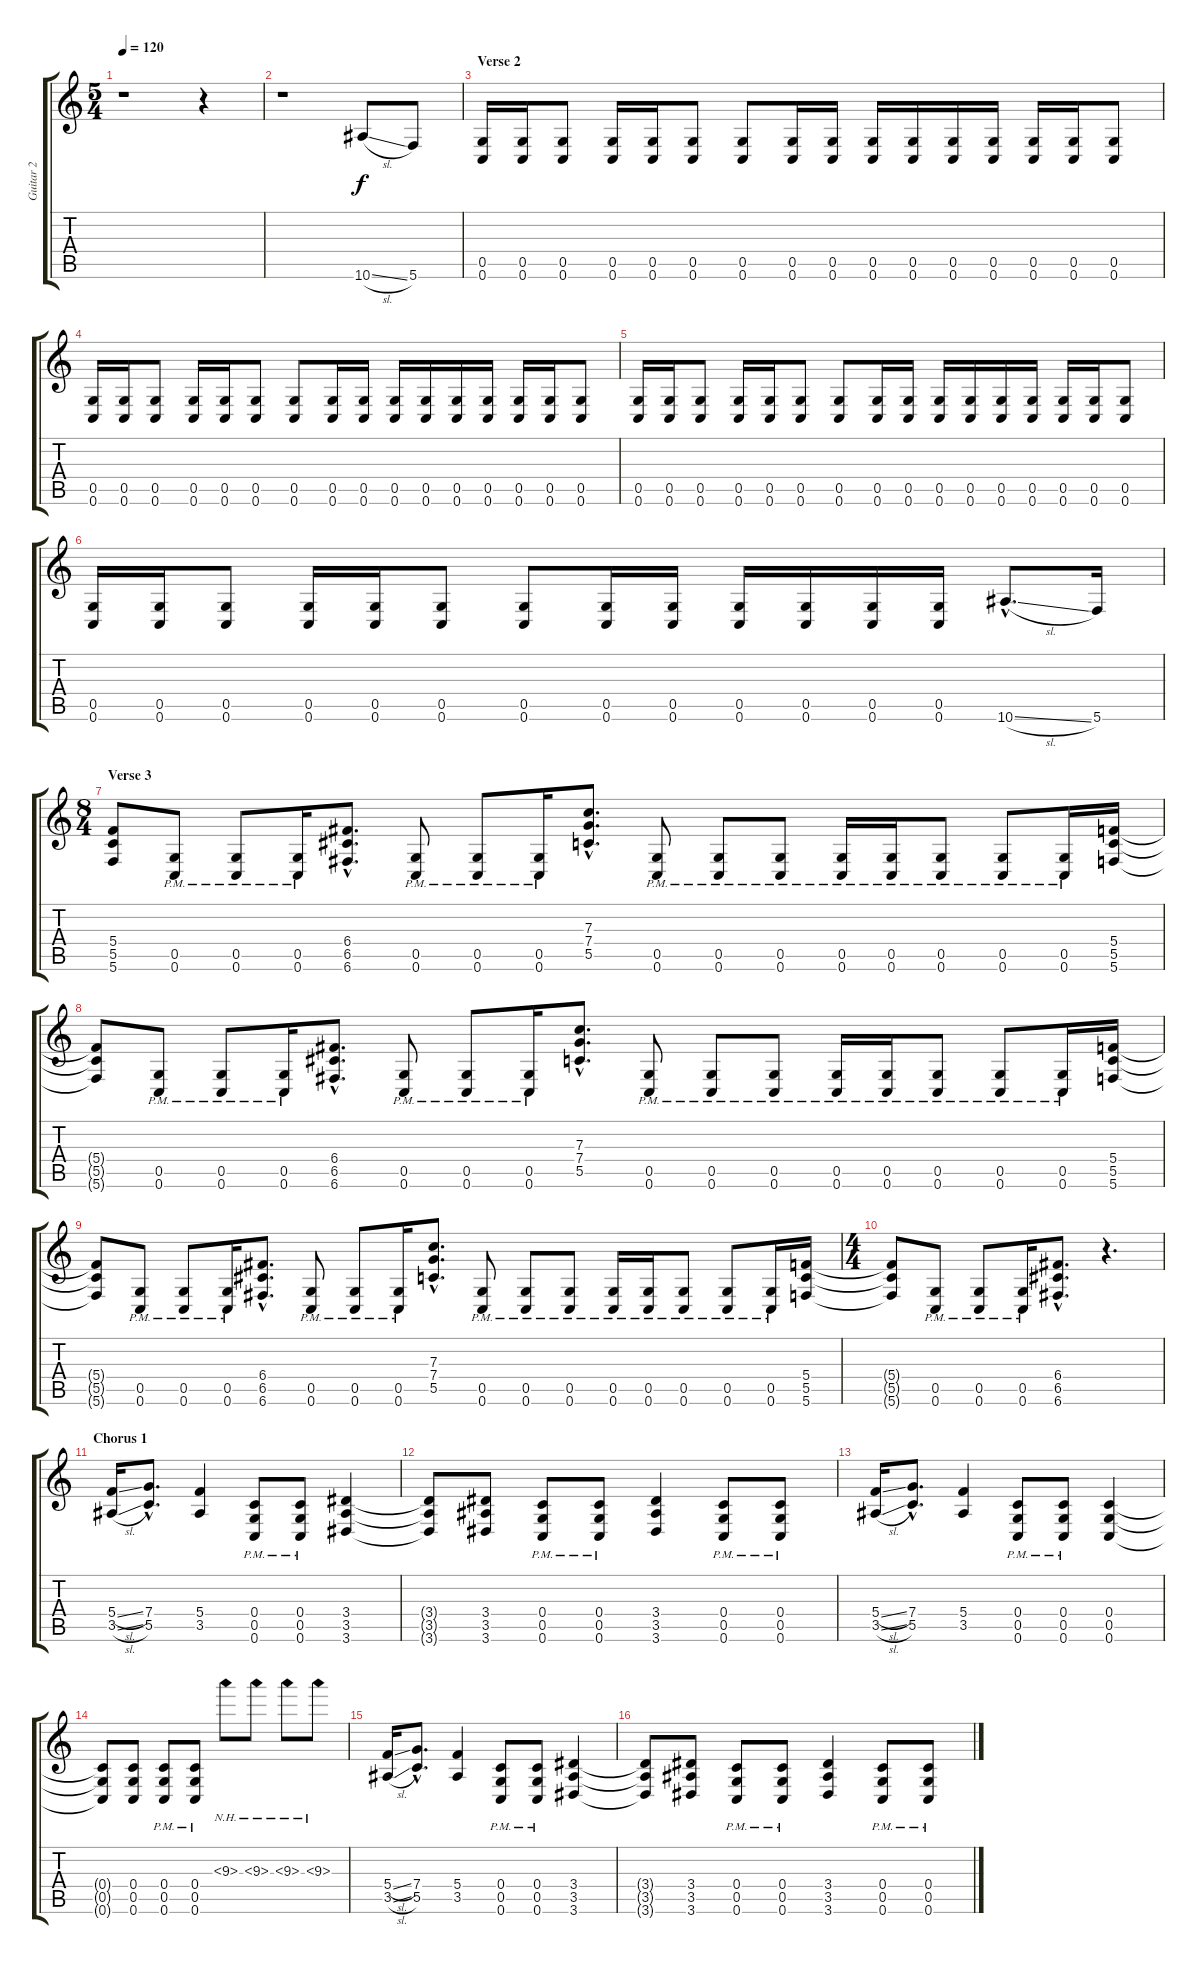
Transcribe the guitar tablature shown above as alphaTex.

\track ("Guitar 2" "Guitar 2") {instrument overdrivenguitar}
\staff {score tabs}
\tuning (D4 A3 F3 C3 G2 C2) {hide}
\ts (5 4)
\tempo 120
\clef g2
\ks c
r.1{dy f} r.4 |
r.1 10.6{sl}.8 5.6.8 |
\section ("" "Verse 2")
(0.5 0.6).16 (0.5 0.6).16 (0.5 0.6).8 (0.5 0.6).16 (0.5 0.6).16 (0.5 0.6).8 (0.5 0.6).8 (0.5 0.6).16 (0.5 0.6).16 (0.5 0.6).16 (0.5 0.6).16 (0.5 0.6).16 (0.5 0.6).16 (0.5 0.6).16 (0.5 0.6).16 (0.5 0.6).8 |
(0.5 0.6).16 (0.5 0.6).16 (0.5 0.6).8 (0.5 0.6).16 (0.5 0.6).16 (0.5 0.6).8 (0.5 0.6).8 (0.5 0.6).16 (0.5 0.6).16 (0.5 0.6).16 (0.5 0.6).16 (0.5 0.6).16 (0.5 0.6).16 (0.5 0.6).16 (0.5 0.6).16 (0.5 0.6).8 |
(0.5 0.6).16 (0.5 0.6).16 (0.5 0.6).8 (0.5 0.6).16 (0.5 0.6).16 (0.5 0.6).8 (0.5 0.6).8 (0.5 0.6).16 (0.5 0.6).16 (0.5 0.6).16 (0.5 0.6).16 (0.5 0.6).16 (0.5 0.6).16 (0.5 0.6).16 (0.5 0.6).16 (0.5 0.6).8 |
(0.5 0.6).16 (0.5 0.6).16 (0.5 0.6).8 (0.5 0.6).16 (0.5 0.6).16 (0.5 0.6).8 (0.5 0.6).8 (0.5 0.6).16 (0.5 0.6).16 (0.5 0.6).16 (0.5 0.6).16 (0.5 0.6).16 (0.5 0.6).16 10.6{sl hac}.8{d} 5.6.16 |
\ts (8 4)
\section ("" "Verse 3")
(5.4 5.5 5.6).8 (0.5{pm} 0.6).8 (0.5{pm} 0.6).8 (0.5{pm} 0.6).16 (6.4{hac} 6.5{hac} 6.6{hac}).8{d} (0.5{pm} 0.6).8 (0.5{pm} 0.6).8 (0.5{pm} 0.6).16 (7.3{hac} 7.4{hac} 5.5{hac}).8{d} (0.5{pm} 0.6).8 (0.5{pm} 0.6).8 (0.5{pm} 0.6).8 (0.5{pm} 0.6).16 (0.5{pm} 0.6).16 (0.5{pm} 0.6).8 (0.5{pm} 0.6).8 (0.5{pm} 0.6).16 (5.4 5.5 5.6).16 |
(5.4{t} 5.5{t} 5.6{t}).8 (0.5{pm} 0.6).8 (0.5{pm} 0.6).8 (0.5{pm} 0.6).16 (6.4{hac} 6.5{hac} 6.6{hac}).8{d} (0.5{pm} 0.6).8 (0.5{pm} 0.6).8 (0.5{pm} 0.6).16 (7.3{hac} 7.4{hac} 5.5{hac}).8{d} (0.5{pm} 0.6).8 (0.5{pm} 0.6).8 (0.5{pm} 0.6).8 (0.5{pm} 0.6).16 (0.5{pm} 0.6).16 (0.5{pm} 0.6).8 (0.5{pm} 0.6).8 (0.5{pm} 0.6).16 (5.4 5.5 5.6).16 |
(5.4{t} 5.5{t} 5.6{t}).8 (0.5{pm} 0.6).8 (0.5{pm} 0.6).8 (0.5{pm} 0.6).16 (6.4{hac} 6.5{hac} 6.6{hac}).8{d} (0.5{pm} 0.6).8 (0.5{pm} 0.6).8 (0.5{pm} 0.6).16 (7.3{hac} 7.4{hac} 5.5{hac}).8{d} (0.5{pm} 0.6).8 (0.5{pm} 0.6).8 (0.5{pm} 0.6).8 (0.5{pm} 0.6).16 (0.5{pm} 0.6).16 (0.5{pm} 0.6).8 (0.5{pm} 0.6).8 (0.5{pm} 0.6).16 (5.4 5.5 5.6).16 |
\ts (4 4)
(5.4{t} 5.5{t} 5.6{t}).8 (0.5{pm} 0.6).8 (0.5{pm} 0.6).8 (0.5{pm} 0.6).16 (6.4{hac} 6.5{hac} 6.6{hac}).8{d} r.4{d} |
\section ("" "Chorus 1")
(5.4{sl} 3.5{sl}).16 (7.4{hac} 5.5{hac}).8{d} (5.4 3.5).4 (0.4{pm} 0.5{pm} 0.6{pm}).8 (0.4{pm} 0.5{pm} 0.6{pm}).8 (3.4 3.5 3.6).4 |
(3.4{t} 3.5{t} 3.6{t}).8 (3.4 3.5 3.6).8 (0.4{pm} 0.5{pm} 0.6{pm}).8 (0.4{pm} 0.5{pm} 0.6{pm}).8 (3.4 3.5 3.6).4 (0.4{pm} 0.5{pm} 0.6{pm}).8 (0.4{pm} 0.5{pm} 0.6{pm}).8 |
(5.4{sl} 3.5{sl}).16 (7.4{hac} 5.5{hac}).8{d} (5.4 3.5).4 (0.4{pm} 0.5{pm} 0.6{pm}).8 (0.4{pm} 0.5{pm} 0.6{pm}).8 (0.4 0.5 0.6).4 |
(0.4{t} 0.5{t} 0.6{t}).8 (0.4 0.5 0.6).8 (0.4{pm} 0.5{pm} 0.6{pm}).8 (0.4{pm} 0.5{pm} 0.6{pm}).8 9.3{nh}.8 9.3{nh}.8 9.3{nh}.8 9.3{nh}.8 |
(5.4{sl} 3.5{sl}).16 (7.4{hac} 5.5{hac}).8{d} (5.4 3.5).4 (0.4{pm} 0.5{pm} 0.6{pm}).8 (0.4{pm} 0.5{pm} 0.6{pm}).8 (3.4 3.5 3.6).4 |
(3.4{t} 3.5{t} 3.6{t}).8 (3.4 3.5 3.6).8 (0.4{pm} 0.5{pm} 0.6{pm}).8 (0.4{pm} 0.5{pm} 0.6{pm}).8 (3.4 3.5 3.6).4 (0.4{pm} 0.5{pm} 0.6{pm}).8 (0.4{pm} 0.5{pm} 0.6{pm}).8
